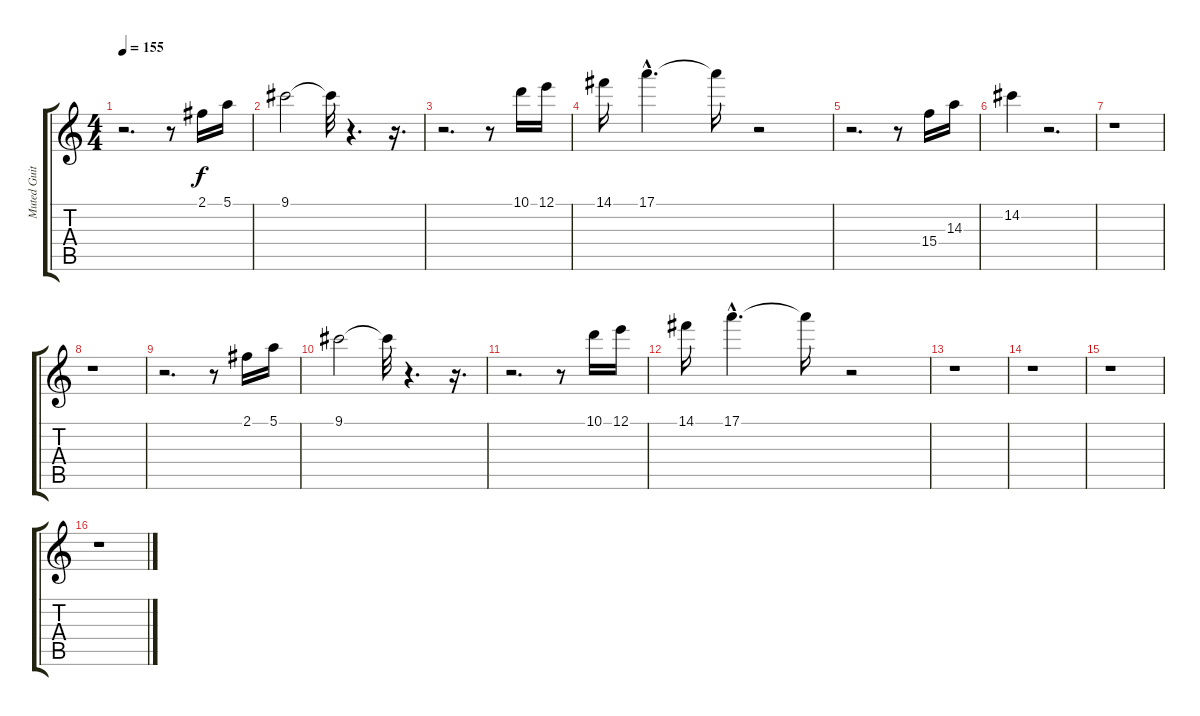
\track ("Muted Guitar" "Muted Guit") {instrument electricguitarmuted}
\staff {score tabs}
\tuning (E4 B3 G3 D3 A2 E2) {hide}
\ts (4 4)
\tempo 155
\clef g2
\ks c
r.2{d dy mp} r.8 2.1.16{dy f volume 14 instrument blownbottle} 5.1.16 |
9.1.2 9.1{t}.32 r.4{d} r.16{d} |
r.2{d} r.8 10.1.16{volume 14} 12.1.16 |
14.1.16 17.1{hac}.4{d volume 14} 17.1{t}.16 r.2 |
r.2{d} r.8 15.4.16{volume 14} 14.3.16 |
14.2.4 r.2{d} |
r.1 |
r.1 |
r.2{d} r.8 2.1.16{volume 14} 5.1.16 |
9.1.2 9.1{t}.32 r.4{d} r.16{d} |
r.2{d} r.8 10.1.16{volume 14} 12.1.16 |
14.1.16 17.1{hac}.4{d volume 14} 17.1{t}.16 r.2 |
r.1 |
r.1 |
r.1 |
r.1
